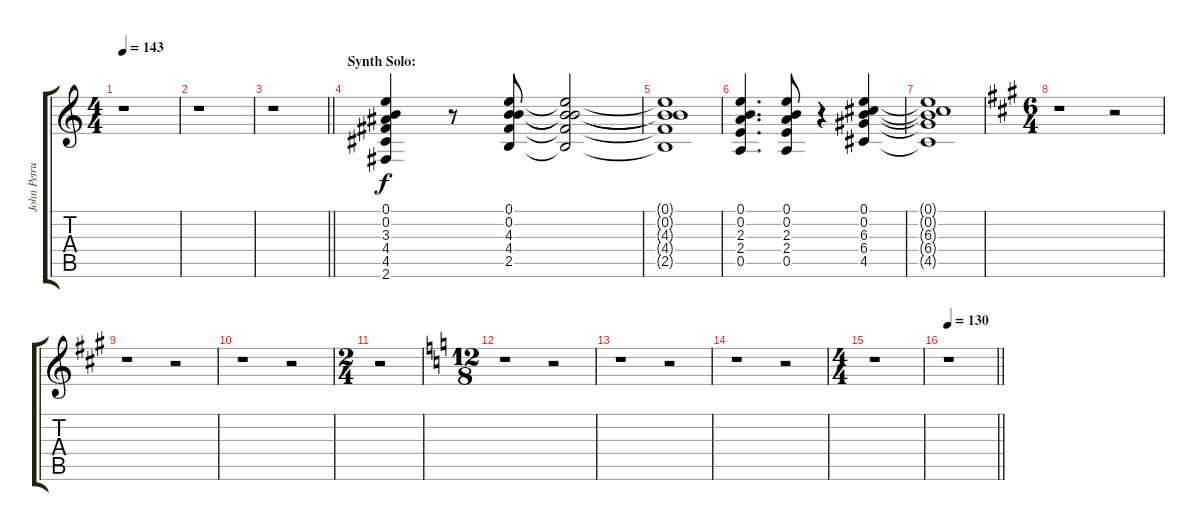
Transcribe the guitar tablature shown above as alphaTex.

\track ("John Petrucci - Guitar II" "John Petru") {instrument distortionguitar}
\staff {score tabs}
\tuning (E4 B3 G3 D3 A2 E2) {hide}
\ts (4 4)
\tempo 143
\clef g2
\ks c
r.1{dy f} |
r.1 |
\barLineRight lightlight
r.1 |
\section ("" "Synth Solo:")
(0.1 0.2 3.3 4.4 4.5 2.6).4 r.8 (0.1 0.2 4.3 4.4 2.5).8 (0.1{t} 0.2{t} 4.3{t} 4.4{t} 2.5{t}).2 |
(0.1{t} 0.2{t} 4.3{t} 4.4{t} 2.5{t}).1 |
(0.1 0.2 2.3 2.4 0.5).4{d} (0.1 0.2 2.3 2.4 0.5).8 r.4 (0.1 0.2 6.3 6.4 4.5).4 |
(0.1{t} 0.2{t} 6.3{t} 6.4{t} 4.5{t}).1 |
\ts (6 4)
\ks a
r.1 r.2 |
r.1 r.2 |
r.1 r.2 |
\ts (2 4)
r.2 |
\ts (12 8)
\ks c
r.1 r.2 |
r.1 r.2 |
r.1 r.2 |
\ts (4 4)
r.1 |
\tempo 130
\barLineRight lightlight
r.1
